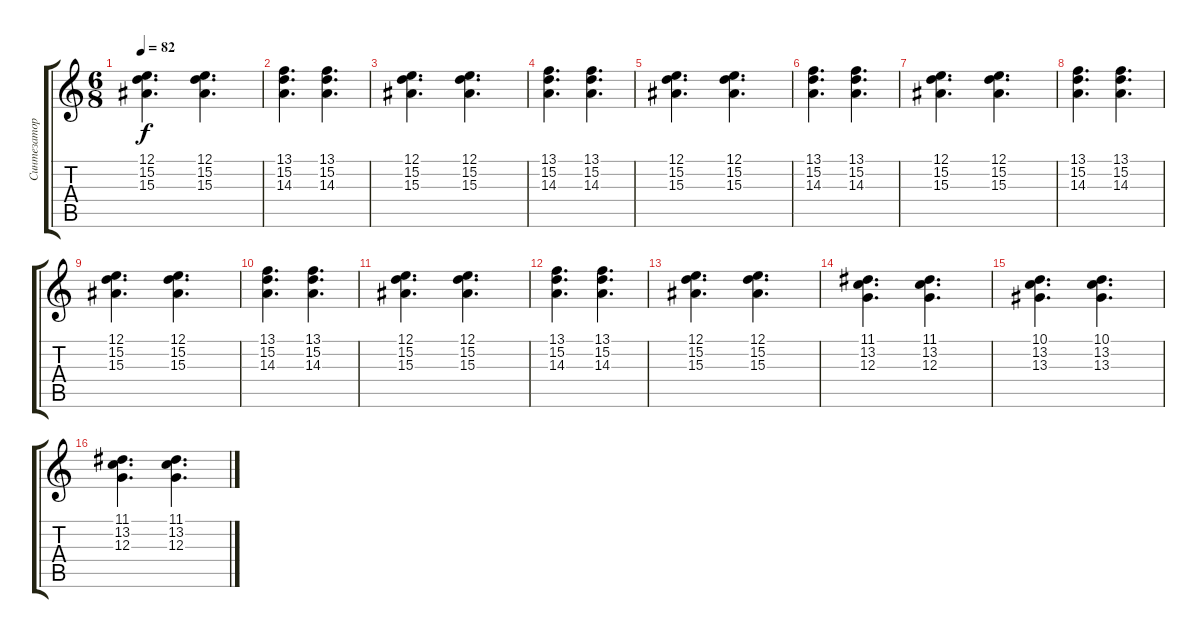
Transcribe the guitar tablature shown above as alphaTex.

\track ("Синтезатор" "Синтезатор") {instrument pad8sweep}
\staff {score tabs}
\tuning (E4 B3 G3 D3 A2 E2) {hide}
\ts (6 8)
\tempo 82
\clef g2
\ks c
(12.1 15.2 15.3).4{d dy f} (12.1 15.2 15.3).4{d} |
(13.1 15.2 14.3).4{d} (13.1 15.2 14.3).4{d} |
(12.1 15.2 15.3).4{d} (12.1 15.2 15.3).4{d} |
(13.1 15.2 14.3).4{d} (13.1 15.2 14.3).4{d} |
(12.1 15.2 15.3).4{d} (12.1 15.2 15.3).4{d} |
(13.1 15.2 14.3).4{d} (13.1 15.2 14.3).4{d} |
(12.1 15.2 15.3).4{d} (12.1 15.2 15.3).4{d} |
(13.1 15.2 14.3).4{d} (13.1 15.2 14.3).4{d} |
(12.1 15.2 15.3).4{d} (12.1 15.2 15.3).4{d} |
(13.1 15.2 14.3).4{d} (13.1 15.2 14.3).4{d} |
(12.1 15.2 15.3).4{d} (12.1 15.2 15.3).4{d} |
(13.1 15.2 14.3).4{d} (13.1 15.2 14.3).4{d} |
(12.1 15.2 15.3).4{d} (12.1 15.2 15.3).4{d} |
(11.1 13.2 12.3).4{d} (11.1 13.2 12.3).4{d} |
(10.1 13.2 13.3).4{d} (10.1 13.2 13.3).4{d} |
(11.1 13.2 12.3).4{d} (11.1 13.2 12.3).4{d}
